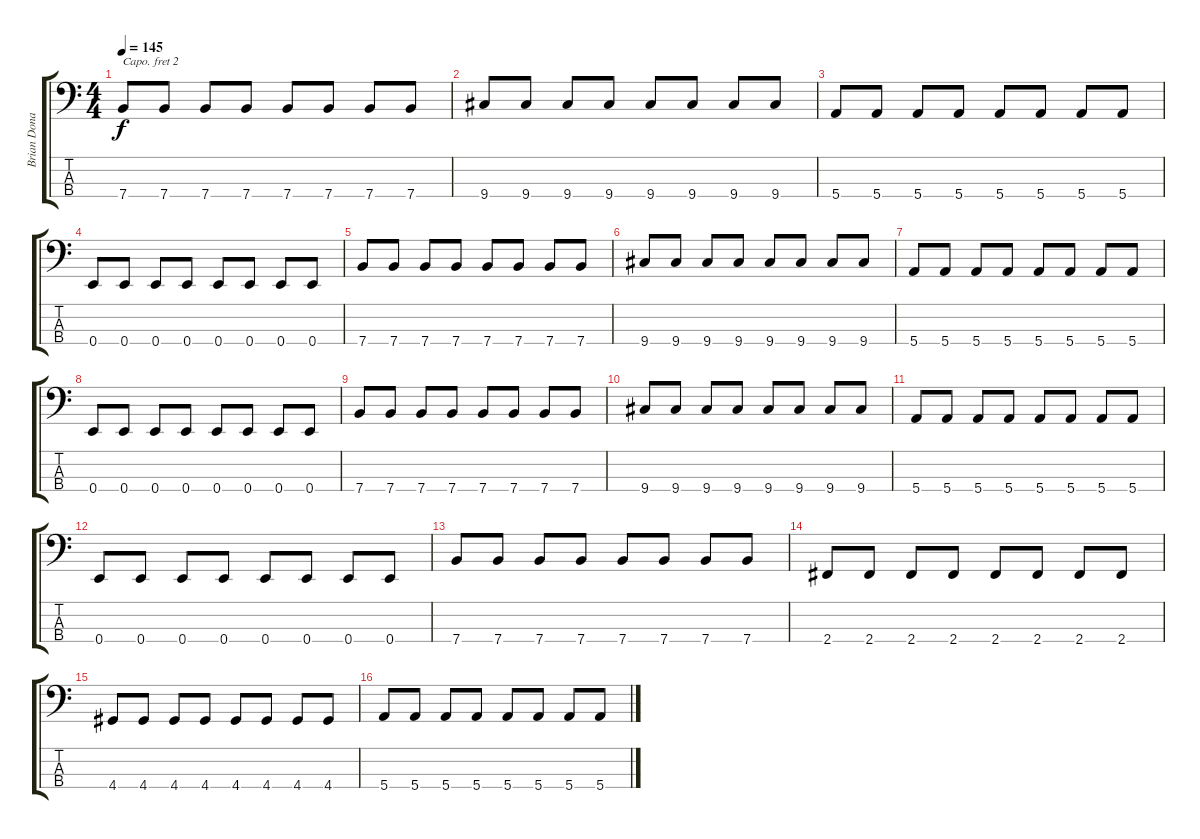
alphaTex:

\track ("Brian Donahue (Bass)" "Brian Dona") {instrument electricbassfinger}
\staff {score tabs}
\capo 2
\tuning (G2 D2 A1 D1) {hide}
\ts (4 4)
\tempo 145
\clef f4
\ks c
7.4.8{dy f} 7.4.8 7.4.8 7.4.8 7.4.8 7.4.8 7.4.8 7.4.8 |
9.4.8 9.4.8 9.4.8 9.4.8 9.4.8 9.4.8 9.4.8 9.4.8 |
5.4.8 5.4.8 5.4.8 5.4.8 5.4.8 5.4.8 5.4.8 5.4.8 |
0.4.8 0.4.8 0.4.8 0.4.8 0.4.8 0.4.8 0.4.8 0.4.8 |
7.4.8 7.4.8 7.4.8 7.4.8 7.4.8 7.4.8 7.4.8 7.4.8 |
9.4.8 9.4.8 9.4.8 9.4.8 9.4.8 9.4.8 9.4.8 9.4.8 |
5.4.8 5.4.8 5.4.8 5.4.8 5.4.8 5.4.8 5.4.8 5.4.8 |
0.4.8 0.4.8 0.4.8 0.4.8 0.4.8 0.4.8 0.4.8 0.4.8 |
7.4.8 7.4.8 7.4.8 7.4.8 7.4.8 7.4.8 7.4.8 7.4.8 |
9.4.8 9.4.8 9.4.8 9.4.8 9.4.8 9.4.8 9.4.8 9.4.8 |
5.4.8 5.4.8 5.4.8 5.4.8 5.4.8 5.4.8 5.4.8 5.4.8 |
0.4.8 0.4.8 0.4.8 0.4.8 0.4.8 0.4.8 0.4.8 0.4.8 |
7.4.8 7.4.8 7.4.8 7.4.8 7.4.8 7.4.8 7.4.8 7.4.8 |
2.4.8 2.4.8 2.4.8 2.4.8 2.4.8 2.4.8 2.4.8 2.4.8 |
4.4.8 4.4.8 4.4.8 4.4.8 4.4.8 4.4.8 4.4.8 4.4.8 |
5.4.8 5.4.8 5.4.8 5.4.8 5.4.8 5.4.8 5.4.8 5.4.8
